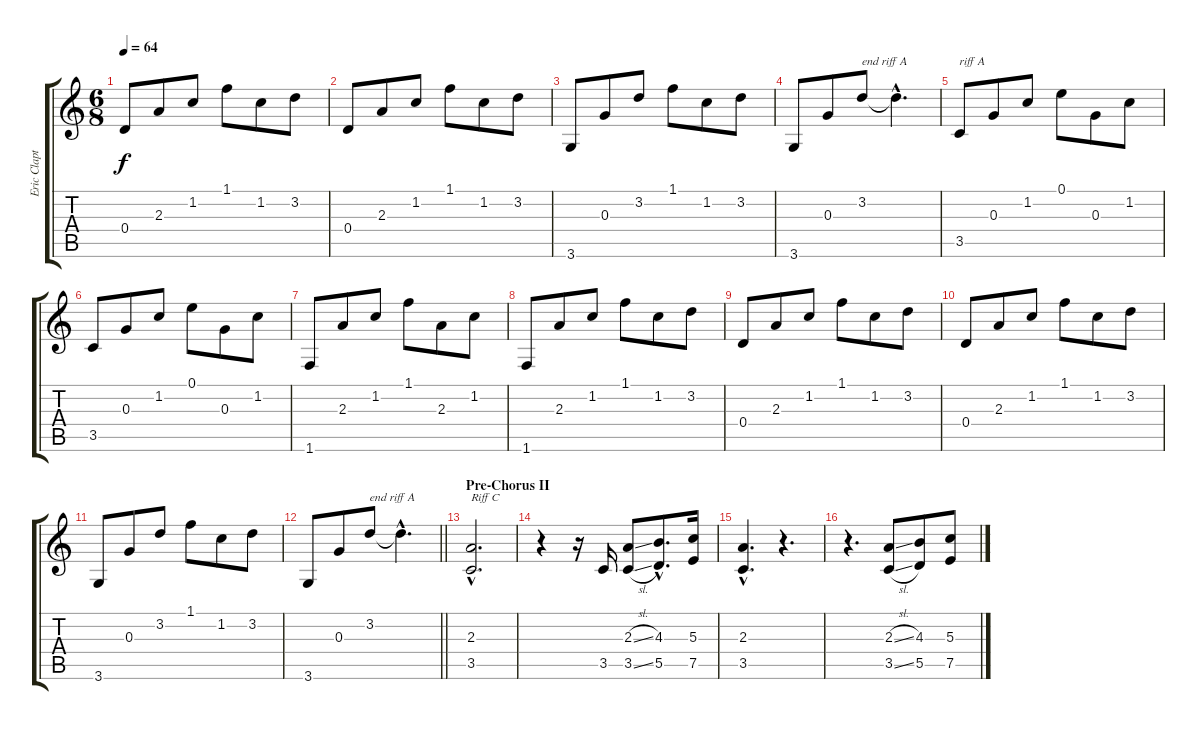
\track ("Eric Clapton Guitar II" "Eric Clapt") {instrument electricguitarjazz}
\staff {score tabs}
\tuning (E4 B3 G3 D3 A2 E2) {hide}
\ts (6 8)
\tempo 64
\clef g2
\ks c
0.4.8{dy f} 2.3.8 1.2.8 1.1.8 1.2.8 3.2.8 |
0.4.8 2.3.8 1.2.8 1.1.8 1.2.8 3.2.8 |
3.6.8 0.3.8 3.2.8 1.1.8 1.2.8 3.2.8 |
3.6.8 0.3.8 3.2.8{txt "end riff A"} 3.2{hac t}.4{d} |
3.5.8{txt "riff A"} 0.3.8 1.2.8 0.1.8 0.3.8 1.2.8 |
3.5.8 0.3.8 1.2.8 0.1.8 0.3.8 1.2.8 |
1.6.8 2.3.8 1.2.8 1.1.8 2.3.8 1.2.8 |
1.6.8 2.3.8 1.2.8 1.1.8 1.2.8 3.2.8 |
0.4.8 2.3.8 1.2.8 1.1.8 1.2.8 3.2.8 |
0.4.8 2.3.8 1.2.8 1.1.8 1.2.8 3.2.8 |
3.6.8 0.3.8 3.2.8 1.1.8 1.2.8 3.2.8 |
\barLineRight lightlight
3.6.8 0.3.8 3.2.8{txt "end riff A"} 3.2{hac t}.4{d} |
\section ("" "Pre-Chorus II")
(2.3{hac} 3.5{hac}).2{d txt "Riff C" instrument electricguitarjazz} |
r.4 r.16 3.5.16 (2.3{sl} 3.5{sl}).8 (4.3{hac} 5.5{hac}).8{d} (5.3 7.5).16 |
(2.3{hac} 3.5{hac}).4{d} r.4{d} |
r.4{d} (2.3{sl} 3.5{sl}).8 (4.3 5.5).8 (5.3 7.5).8
